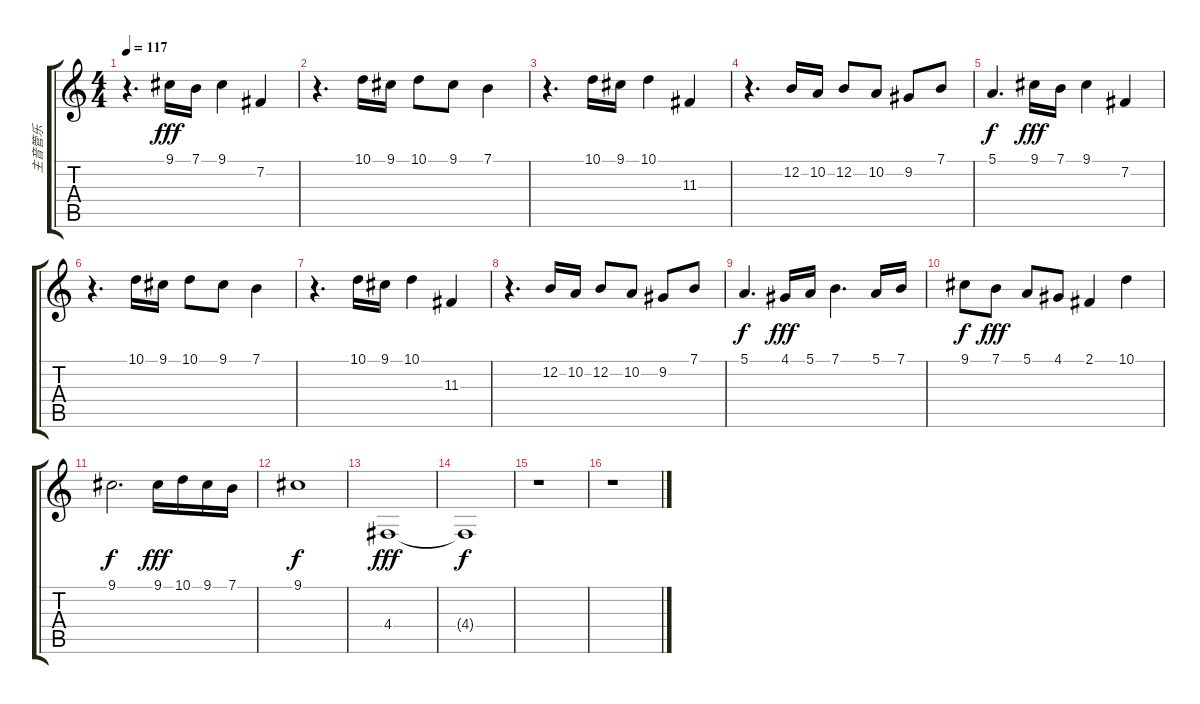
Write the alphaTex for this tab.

\track ("主音管乐" "主音管乐") {instrument synthbrass1}
\staff {score tabs}
\tuning (E4 B3 G3 D3 A2 E2) {hide}
\ts (4 4)
\tempo 117
\clef g2
\ks c
r.4{d dy f} 9.1.16{dy fff} 7.1.16 9.1.4 7.2.4 |
r.4{d} 10.1.16 9.1.16 10.1.8 9.1.8 7.1.4 |
r.4{d} 10.1.16 9.1.16 10.1.4 11.3.4 |
r.4{d} 12.2.16 10.2.16 12.2.8 10.2.8 9.2.8 7.1.8 |
5.1.4{d dy f} 9.1.16{dy fff} 7.1.16 9.1.4 7.2.4 |
r.4{d} 10.1.16 9.1.16 10.1.8 9.1.8 7.1.4 |
r.4{d} 10.1.16 9.1.16 10.1.4 11.3.4 |
r.4{d} 12.2.16 10.2.16 12.2.8 10.2.8 9.2.8 7.1.8 |
5.1.4{d dy f} 4.1.16{dy fff} 5.1.16 7.1.4{d} 5.1.16 7.1.16 |
9.1.8{dy f} 7.1.8{dy fff} 5.1.8 4.1.8 2.1.4 10.1.4 |
9.1.2{d dy f} 9.1.16{dy fff} 10.1.16 9.1.16 7.1.16 |
9.1.1{dy f} |
4.4.1{dy fff} |
4.4{t}.1{dy f} |
r.1 |
r.1
